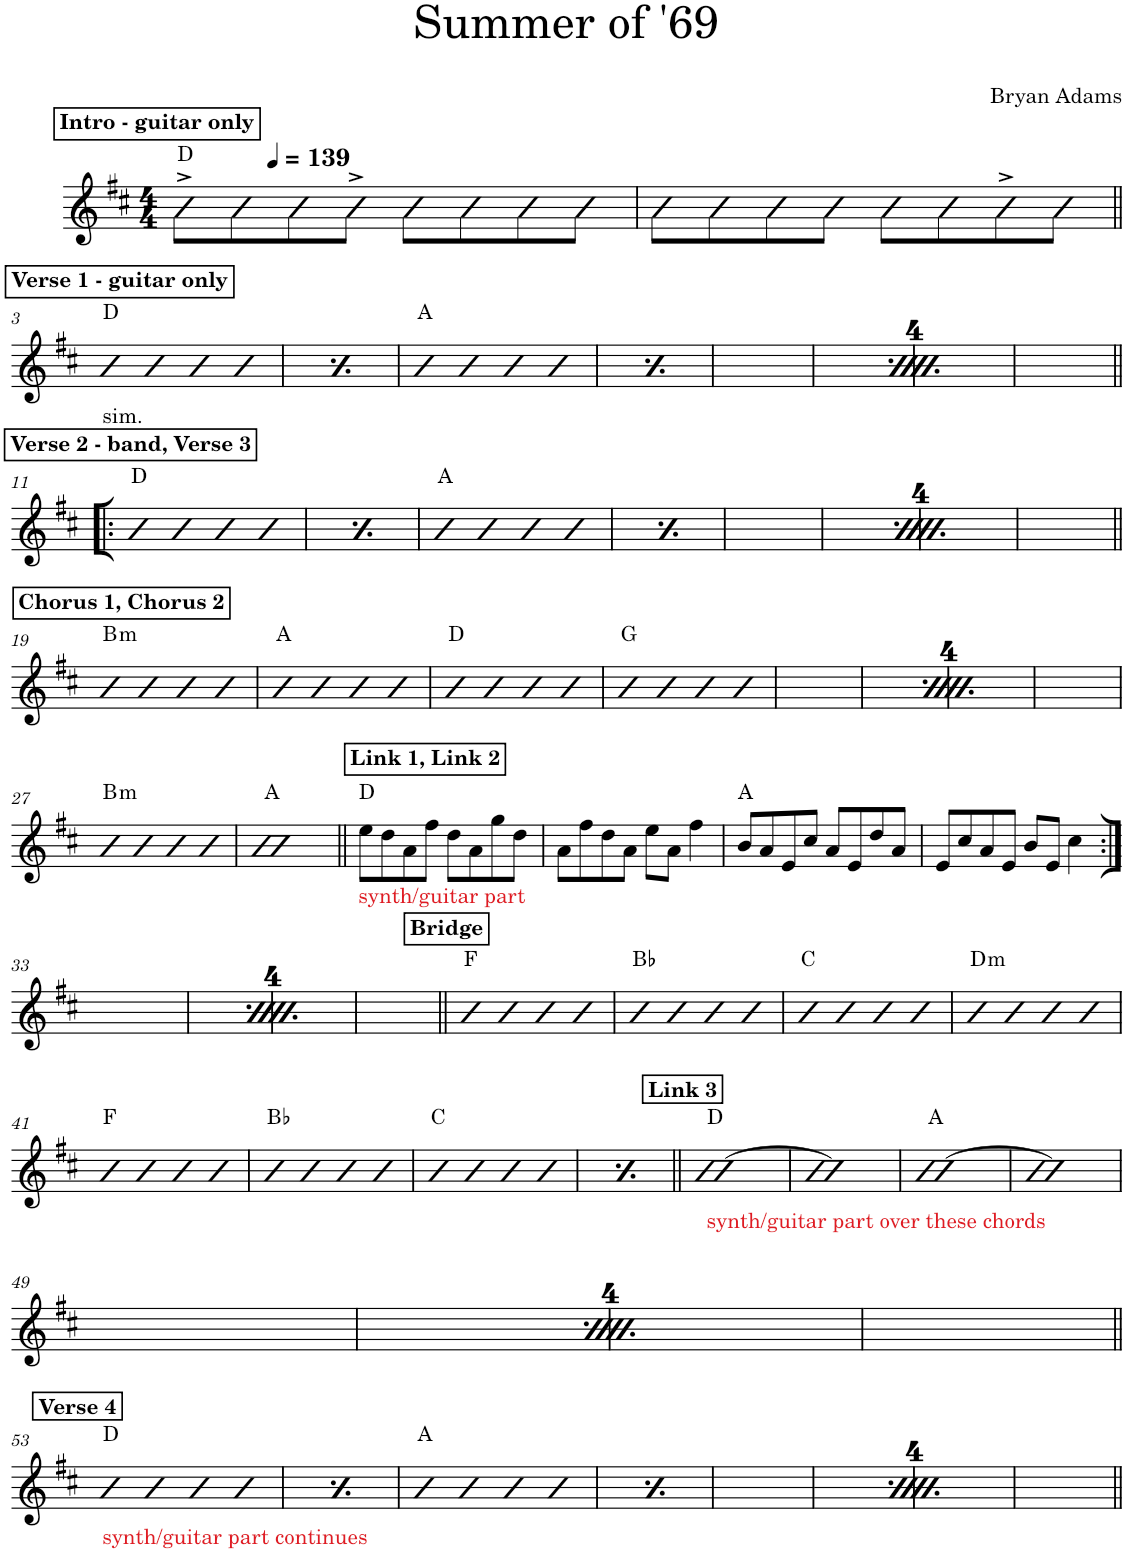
**kern	**harte
*part1	*part1
*staff1	*
*I"Piano	*
*I'Pno.	*
*clefG2	*
*k[f#c#]	*
*M4/4	*
*MM139	*
!!LO:REH:place=s1:a:B:cj:t=Intro - guitar only
=1	=1
8b^\L	D:maj
8b\	.
8b\	.
8b^\J	.
8b\L	.
8b\	.
8b\	.
8b\J	.
=2	=2
8b\L	.
8b\	.
8b\	.
8b\J	.
8b\L	.
8b\	.
8b^\	.
8b\J	.
!!LO:LB:g=z
!!LO:REH:place=s1:a:B:cj:t=Verse 1 - guitar only
=3||	=3||
!LO:TX:b:t=sim.	!
4b	D:maj
4b	.
4b	.
4b	.
!!LO:REH:place=s1:a:B:cj:t=Verse 1 - guitar only
=4	=4
!LO:TX:b:t=sim.	!
4b	D:maj
4b	.
4b	.
4b	.
=5	=5
4b	A:maj
4b	.
4b	.
4b	.
=6	=6
4b	A:maj
4b	.
4b	.
4b	.
!!LO:REH:place=s1:a:B:cj:t=Verse 1 - guitar only
=7	=7
!LO:TX:b:t=sim.	!
4b	D:maj
4b	.
4b	.
4b	.
!!LO:REH:place=s1:a:B:cj:t=Verse 1 - guitar only
=8	=8
!LO:TX:b:t=sim.	!
4b	D:maj
4b	.
4b	.
4b	.
=9	=9
4b	A:maj
4b	.
4b	.
4b	.
=10	=10
4b	A:maj
4b	.
4b	.
4b	.
!!LO:LB:g=z
!!LO:REH:place=s1:a:B:cj:t=Verse 2 - band, Verse 3
=11!|:	=11!|:
4b	D:maj
4b	.
4b	.
4b	.
!!LO:REH:place=s1:a:B:cj:t=Verse 2 - band, Verse 3
=12	=12
4b	D:maj
4b	.
4b	.
4b	.
=13	=13
4b	A:maj
4b	.
4b	.
4b	.
=14	=14
4b	A:maj
4b	.
4b	.
4b	.
!!LO:REH:place=s1:a:B:cj:t=Verse 2 - band, Verse 3
=15	=15
4b	D:maj
4b	.
4b	.
4b	.
!!LO:REH:place=s1:a:B:cj:t=Verse 2 - band, Verse 3
=16	=16
4b	D:maj
4b	.
4b	.
4b	.
=17	=17
4b	A:maj
4b	.
4b	.
4b	.
=18	=18
4b	A:maj
4b	.
4b	.
4b	.
!!LO:LB:g=z
!!LO:REH:place=s1:a:B:cj:t=Chorus 1, Chorus 2
=19||	=19||
!	!LO:H:kt=m
4b	B:min
4b	.
4b	.
4b	.
=20	=20
4b	A:maj
4b	.
4b	.
4b	.
=21	=21
4b	D:maj
4b	.
4b	.
4b	.
=22	=22
4b	G:maj
4b	.
4b	.
4b	.
!!LO:REH:place=s1:a:B:cj:t=Chorus 1, Chorus 2
=23	=23
!	!LO:H:kt=m
4b	B:min
4b	.
4b	.
4b	.
=24	=24
4b	A:maj
4b	.
4b	.
4b	.
=25	=25
4b	D:maj
4b	.
4b	.
4b	.
=26	=26
4b	G:maj
4b	.
4b	.
4b	.
!!LO:LB:g=z
=27	=27
!	!LO:H:kt=m
4b	B:min
4b	.
4b	.
4b	.
=28	=28
1b	A:maj
!!LO:REH:place=s1:a:B:cj:t=Link 1, Link 2
=29||	=29||
!LO:TX:b:color=#E01B24:t=synth/guitar part	!
8ee\L	D:maj
8dd\	.
8a\	.
8ff#\J	.
8dd\L	.
8a\	.
8gg\	.
8dd\J	.
=30	=30
8a\L	.
8ff#\	.
8dd\	.
8a\J	.
8ee\L	.
8a\J	.
4ff#\	.
=31	=31
8b/L	A:maj
8a/	.
8e/	.
8cc#/J	.
8a/L	.
8e/	.
8dd/	.
8a/J	.
=32	=32
8e/L	.
8cc#/	.
8a/	.
8e/J	.
8b/L	.
8e/J	.
4cc#\	.
!!LO:LB:g=z
!!LO:REH:place=s1:a:B:cj:t=Link 1, Link 2
=33:|!	=33:|!
!LO:TX:b:color=#E01B24:t=synth/guitar part	!
8ee\L	D:maj
8dd\	.
8a\	.
8ff#\J	.
8dd\L	.
8a\	.
8gg\	.
8dd\J	.
=34	=34
8a\L	.
8ff#\	.
8dd\	.
8a\J	.
8ee\L	.
8a\J	.
4ff#\	.
=35	=35
8b/L	A:maj
8a/	.
8e/	.
8cc#/J	.
8a/L	.
8e/	.
8dd/	.
8a/J	.
=36	=36
8e/L	.
8cc#/	.
8a/	.
8e/J	.
8b/L	.
8e/J	.
4cc#\	.
!!LO:REH:place=s1:a:B:cj:t=Bridge
=37||	=37||
4b	F:maj
4b	.
4b	.
4b	.
=38	=38
4b	Bb:maj
4b	.
4b	.
4b	.
=39	=39
4b	C:maj
4b	.
4b	.
4b	.
=40	=40
!	!LO:H:kt=m
4b	D:min
4b	.
4b	.
4b	.
!!LO:LB:g=z
=41	=41
4b	F:maj
4b	.
4b	.
4b	.
=42	=42
4b	Bb:maj
4b	.
4b	.
4b	.
=43	=43
4b	C:maj
4b	.
4b	.
4b	.
=44	=44
4b	C:maj
4b	.
4b	.
4b	.
!!LO:REH:place=s1:a:B:cj:t=Link 3
=45||	=45||
!LO:TX:b:color=#E01B24:t=synth/guitar part over these chords	!
[1ee	D:maj
=46	=46
1ee]	.
=47	=47
[1ee	A:maj
=48	=48
1ee]	.
!!LO:LB:g=z
!!LO:REH:place=s1:a:B:cj:t=Link 3
=49	=49
!LO:TX:b:color=#E01B24:t=synth/guitar part over these chords	!
[1ee	D:maj
=50	=50
1ee]	.
=51	=51
[1ee	A:maj
=52	=52
1ee]	.
!!LO:LB:g=z
!!LO:REH:place=s1:a:B:cj:t=Verse 4
=53||	=53||
!LO:TX:b:color=#E01B24:t=synth/guitar part continues	!
4b	D:maj
4b	.
4b	.
4b	.
!!LO:REH:place=s1:a:B:cj:t=Verse 4
=54	=54
!LO:TX:b:color=#E01B24:t=synth/guitar part continues	!
4b	D:maj
4b	.
4b	.
4b	.
=55	=55
4b	A:maj
4b	.
4b	.
4b	.
=56	=56
4b	A:maj
4b	.
4b	.
4b	.
!!LO:REH:place=s1:a:B:cj:t=Verse 4
=57	=57
!LO:TX:b:color=#E01B24:t=synth/guitar part continues	!
4b	D:maj
4b	.
4b	.
4b	.
!!LO:REH:place=s1:a:B:cj:t=Verse 4
=58	=58
!LO:TX:b:color=#E01B24:t=synth/guitar part continues	!
4b	D:maj
4b	.
4b	.
4b	.
=59	=59
4b	A:maj
4b	.
4b	.
4b	.
=60	=60
4b	A:maj
4b	.
4b	.
4b	.
=||	=||
*-	*-
